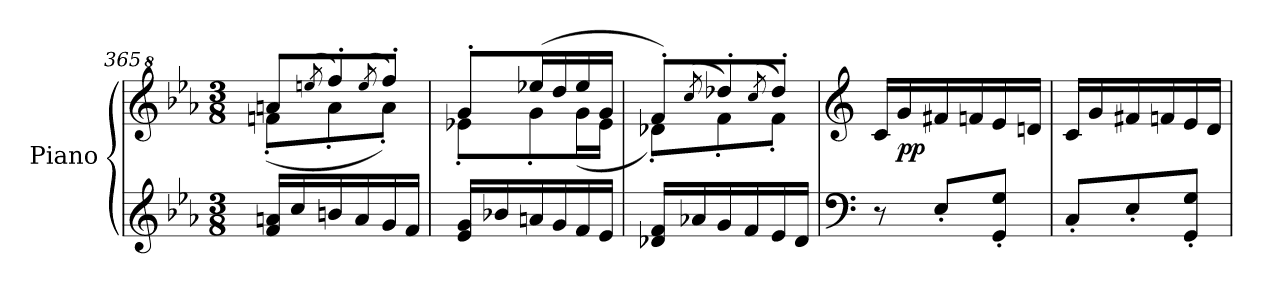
**kern	**kern	**dynam
*part1	*part1	*part1
*staff2	*staff1	*staff1/2
*I"Piano	*	*
*I'Pno.	*	*
*clefG2	*clefG^2	*
*k[b-e-a-]	*k[b-e-a-]	*
*M3/8	*M3/8	*
=365	=365	=365
*	*^	*
16f/ 16an/LL	8aan/L	(<8ffn'\L	.
(<16cc/	.	.	.
.	(>8qeeen/	.	.
16bn/	8fff'/)	8aa'\	.
16a/	.	.	.
.	(>8qeee/	.	.
16g/	8fff'/J)	8aa'\J)	.
16f/JJ	.	.	.
=366	=366	=366	=366
16e-/ 16g/LL	8gg'/L	8ee-X'\L	.
16b-X/	.	.	.
16an/	(>16eee-X/L	8gg'\	.
16g/	16ddd/	.	.
16f/	16eee-/	(<16gg\L	.
16e-/JJ	16gg/JJ	16ee-\JJ	.
=367	=367	=367	=367
16d-X/ 16f/LL	8ff'/L)	8dd-X'\L)	.
16a-X/	.	.	.
.	(>8qccc/	.	.
16g/	8ddd-X'/)	8ff'\	.
16f/	.	.	.
.	(>8qccc/	.	.
16e-/	8ddd-'/J)	8ff'\J	.
16d-/JJ	.	.	.
*	*v	*v	*
=368	=368	=368
*clefF4	*clefG2	*
8r	16c/LL)	.
!	!	!LO:DY:b
.	16g/	pp
8E-'/L	16f#X/	.
.	16fn/	.
8GG/' 8G/'J	16e-/	.
.	16dn/JJ	.
!!LO:LB:g=z
=369	=369	=369
8C'/L	16c/LL	.
.	16g/	.
8E-'/	16f#X/	.
.	16fn/	.
8GG/' 8G/'J	16e-/	.
.	16d/JJ	.
=	=	=
*-	*-	*-
